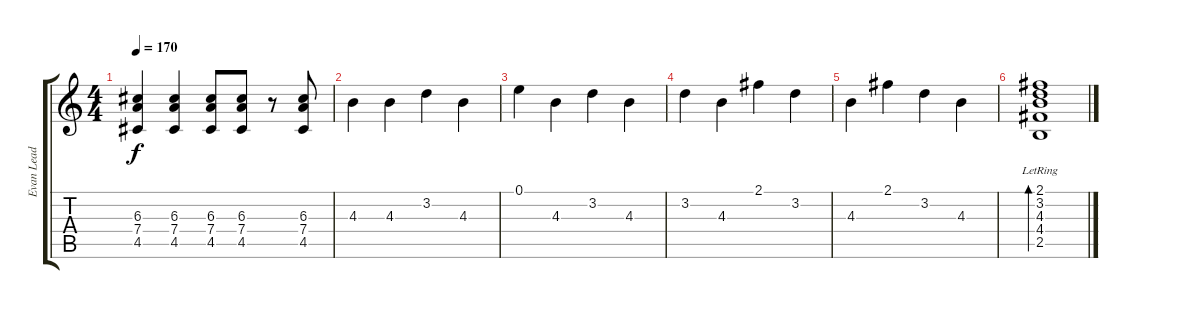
\track ("Evan Lead" "Evan Lead") {instrument electricguitarclean}
\staff {score tabs}
\tuning (E4 B3 G3 D3 A2 E2) {hide}
\ts (4 4)
\tempo 170
\clef g2
\ks c
(6.3 7.4 4.5).4{dy f} (6.3 7.4 4.5).4 (6.3 7.4 4.5).8 (6.3 7.4 4.5).8 r.8 (6.3 7.4 4.5).8 |
4.3.4 4.3.4 3.2.4 4.3.4 |
0.1.4 4.3.4 3.2.4 4.3.4 |
3.2.4 4.3.4 2.1.4 3.2.4 |
4.3.4 2.1.4 3.2.4 4.3.4 |
(2.1{lr} 3.2{lr} 4.3{lr} 4.4{lr} 2.5{lr}).1{bd 60}
